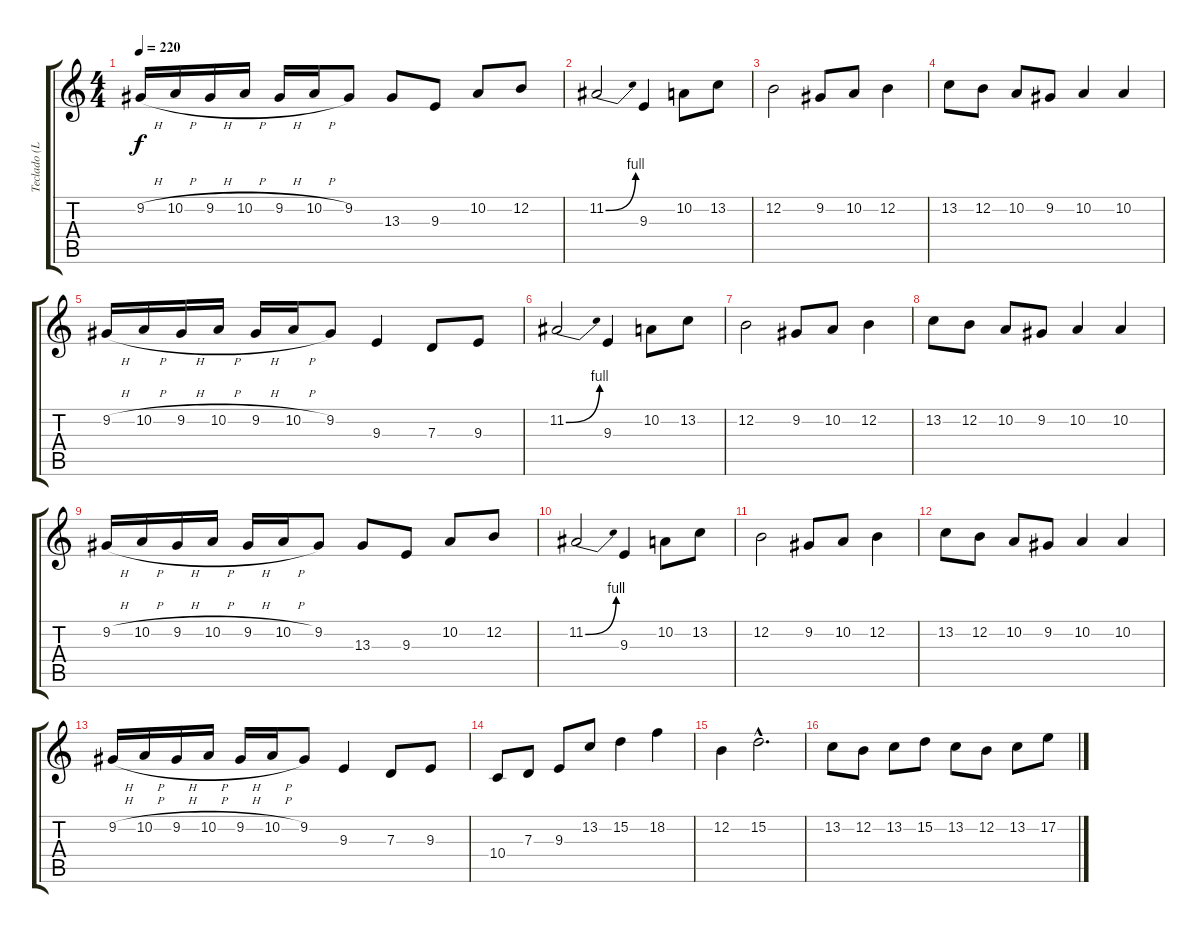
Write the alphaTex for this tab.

\track ("Teclado (Lead y Solos)" "Teclado (L") {instrument electricgrandpiano}
\staff {score tabs}
\tuning (E4 B3 G3 D3 A2 E2) {hide}
\ts (4 4)
\tempo 220
\clef g2
\ks c
9.2{h}.16{dy f} 10.2{h}.16 9.2{h}.16 10.2{h}.16 9.2{h}.16 10.2{h}.16 9.2.8 13.3.8 9.3.8 10.2.8 12.2.8 |
11.2{be (bend 0 0 60 4)}.2 9.3.4 10.2.8 13.2.8 |
12.2.2 9.2.8 10.2.8 12.2.4 |
13.2.8 12.2.8 10.2.8 9.2.8 10.2.4 10.2.4 |
9.2{h}.16 10.2{h}.16 9.2{h}.16 10.2{h}.16 9.2{h}.16 10.2{h}.16 9.2.8 9.3.4 7.3.8 9.3.8 |
11.2{be (bend 0 0 60 4)}.2 9.3.4 10.2.8 13.2.8 |
12.2.2 9.2.8 10.2.8 12.2.4 |
13.2.8 12.2.8 10.2.8 9.2.8 10.2.4 10.2.4 |
9.2{h}.16 10.2{h}.16 9.2{h}.16 10.2{h}.16 9.2{h}.16 10.2{h}.16 9.2.8 13.3.8 9.3.8 10.2.8 12.2.8 |
11.2{be (bend 0 0 60 4)}.2 9.3.4 10.2.8 13.2.8 |
12.2.2 9.2.8 10.2.8 12.2.4 |
13.2.8 12.2.8 10.2.8 9.2.8 10.2.4 10.2.4 |
9.2{h}.16 10.2{h}.16 9.2{h}.16 10.2{h}.16 9.2{h}.16 10.2{h}.16 9.2.8 9.3.4 7.3.8 9.3.8 |
10.4.8 7.3.8 9.3.8 13.2.8 15.2.4 18.2.4 |
12.2.4 15.2{hac}.2{d} |
13.2.8 12.2.8 13.2.8 15.2.8 13.2.8 12.2.8 13.2.8 17.2.8
